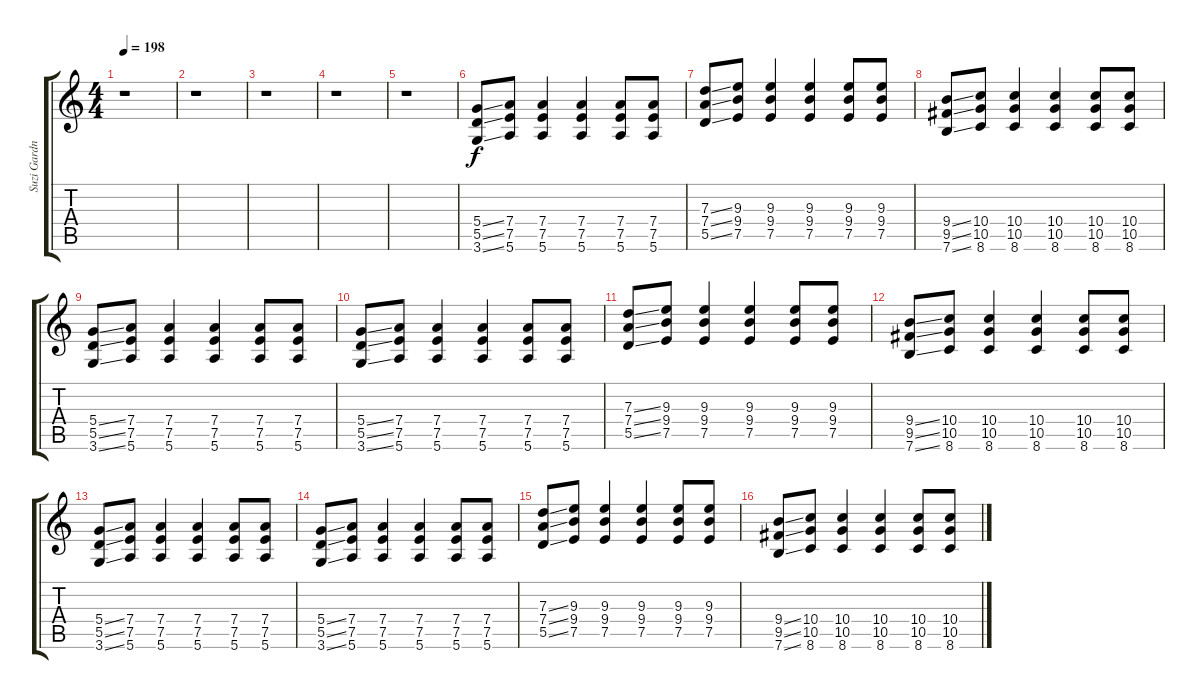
\track ("Suzi Gardner" "Suzi Gardn") {instrument distortionguitar}
\staff {score tabs}
\tuning (E4 B3 G3 D3 A2 E2) {hide}
\ts (4 4)
\tempo 198
\clef g2
\ks c
r.1{dy f instrument distortionguitar} |
r.1 |
r.1 |
r.1 |
r.1 |
(5.4{ss} 5.5{ss} 3.6{ss}).8 (7.4 7.5 5.6).8 (7.4 7.5 5.6).4 (7.4 7.5 5.6).4 (7.4 7.5 5.6).8 (7.4 7.5 5.6).8 |
(7.3{ss} 7.4{ss} 5.5{ss}).8 (9.3 9.4 7.5).8 (9.3 9.4 7.5).4 (9.3 9.4 7.5).4 (9.3 9.4 7.5).8 (9.3 9.4 7.5).8 |
(9.4{ss} 9.5{ss} 7.6{ss}).8 (10.4 10.5 8.6).8 (10.4 10.5 8.6).4 (10.4 10.5 8.6).4 (10.4 10.5 8.6).8 (10.4 10.5 8.6).8 |
(5.4{ss} 5.5{ss} 3.6{ss}).8 (7.4 7.5 5.6).8 (7.4 7.5 5.6).4 (7.4 7.5 5.6).4 (7.4 7.5 5.6).8 (7.4 7.5 5.6).8 |
(5.4{ss} 5.5{ss} 3.6{ss}).8 (7.4 7.5 5.6).8 (7.4 7.5 5.6).4 (7.4 7.5 5.6).4 (7.4 7.5 5.6).8 (7.4 7.5 5.6).8 |
(7.3{ss} 7.4{ss} 5.5{ss}).8 (9.3 9.4 7.5).8 (9.3 9.4 7.5).4 (9.3 9.4 7.5).4 (9.3 9.4 7.5).8 (9.3 9.4 7.5).8 |
(9.4{ss} 9.5{ss} 7.6{ss}).8 (10.4 10.5 8.6).8 (10.4 10.5 8.6).4 (10.4 10.5 8.6).4 (10.4 10.5 8.6).8 (10.4 10.5 8.6).8 |
(5.4{ss} 5.5{ss} 3.6{ss}).8 (7.4 7.5 5.6).8 (7.4 7.5 5.6).4 (7.4 7.5 5.6).4 (7.4 7.5 5.6).8 (7.4 7.5 5.6).8 |
(5.4{ss} 5.5{ss} 3.6{ss}).8 (7.4 7.5 5.6).8 (7.4 7.5 5.6).4 (7.4 7.5 5.6).4 (7.4 7.5 5.6).8 (7.4 7.5 5.6).8 |
(7.3{ss} 7.4{ss} 5.5{ss}).8 (9.3 9.4 7.5).8 (9.3 9.4 7.5).4 (9.3 9.4 7.5).4 (9.3 9.4 7.5).8 (9.3 9.4 7.5).8 |
(9.4{ss} 9.5{ss} 7.6{ss}).8 (10.4 10.5 8.6).8 (10.4 10.5 8.6).4 (10.4 10.5 8.6).4 (10.4 10.5 8.6).8 (10.4 10.5 8.6).8
